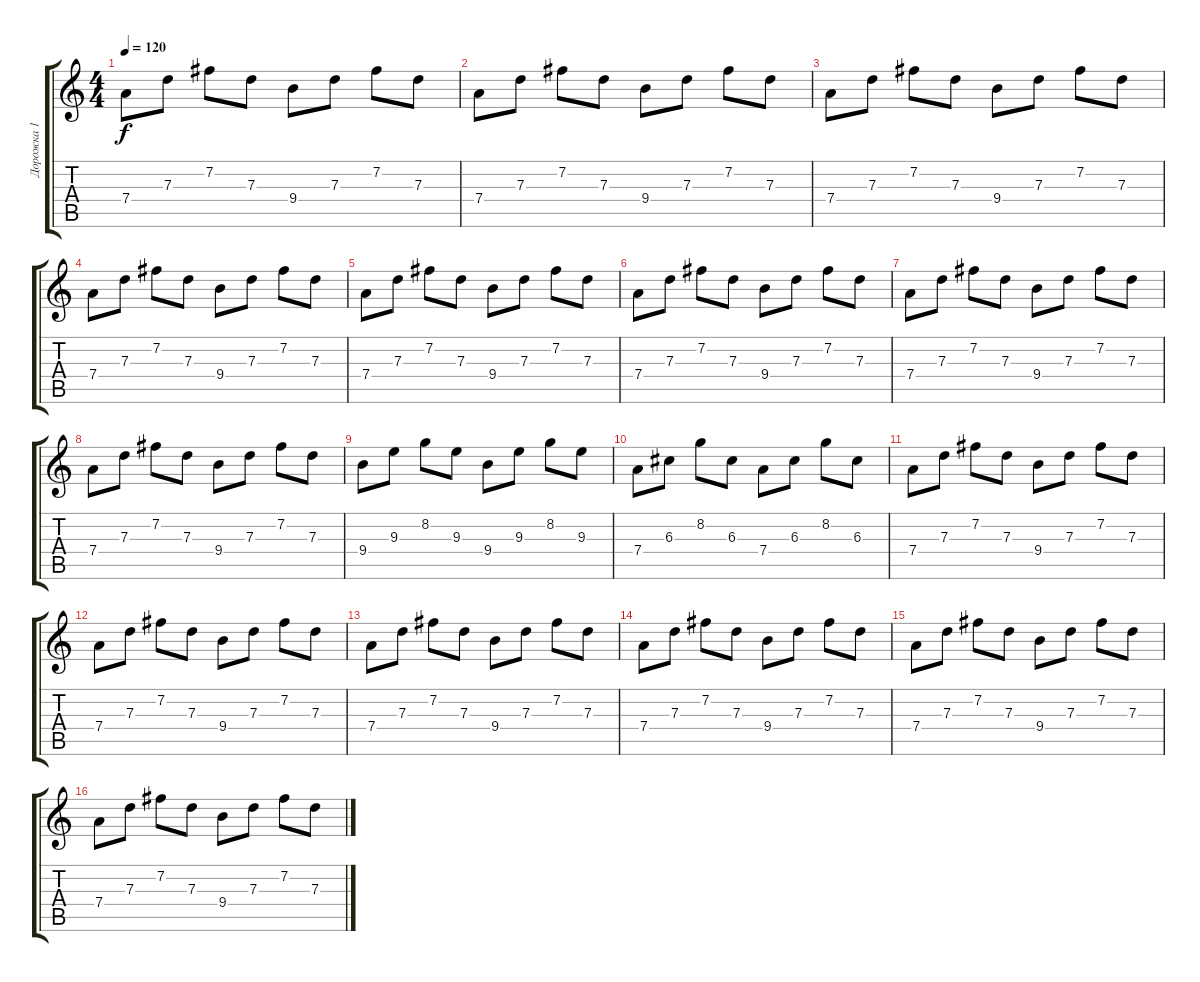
\track ("Дорожка 1" "Дорожка 1") {instrument electricguitarclean}
\staff {score tabs}
\tuning (E4 B3 G3 D3 A2 E2) {hide}
\ts (4 4)
\tempo 120
\clef g2
\ks c
7.4.8{dy f} 7.3.8 7.2.8 7.3.8 9.4.8 7.3.8 7.2.8 7.3.8 |
7.4.8 7.3.8 7.2.8 7.3.8 9.4.8 7.3.8 7.2.8 7.3.8 |
7.4.8 7.3.8 7.2.8 7.3.8 9.4.8 7.3.8 7.2.8 7.3.8 |
7.4.8 7.3.8 7.2.8 7.3.8 9.4.8 7.3.8 7.2.8 7.3.8 |
7.4.8 7.3.8 7.2.8 7.3.8 9.4.8 7.3.8 7.2.8 7.3.8 |
7.4.8 7.3.8 7.2.8 7.3.8 9.4.8 7.3.8 7.2.8 7.3.8 |
7.4.8 7.3.8 7.2.8 7.3.8 9.4.8 7.3.8 7.2.8 7.3.8 |
7.4.8 7.3.8 7.2.8 7.3.8 9.4.8 7.3.8 7.2.8 7.3.8 |
9.4.8 9.3.8 8.2.8 9.3.8 9.4.8 9.3.8 8.2.8 9.3.8 |
7.4.8 6.3.8 8.2.8 6.3.8 7.4.8 6.3.8 8.2.8 6.3.8 |
7.4.8 7.3.8 7.2.8 7.3.8 9.4.8 7.3.8 7.2.8 7.3.8 |
7.4.8 7.3.8 7.2.8 7.3.8 9.4.8 7.3.8 7.2.8 7.3.8 |
7.4.8 7.3.8 7.2.8 7.3.8 9.4.8 7.3.8 7.2.8 7.3.8 |
7.4.8 7.3.8 7.2.8 7.3.8 9.4.8 7.3.8 7.2.8 7.3.8 |
7.4.8 7.3.8 7.2.8 7.3.8 9.4.8 7.3.8 7.2.8 7.3.8 |
7.4.8 7.3.8 7.2.8 7.3.8 9.4.8 7.3.8 7.2.8 7.3.8
